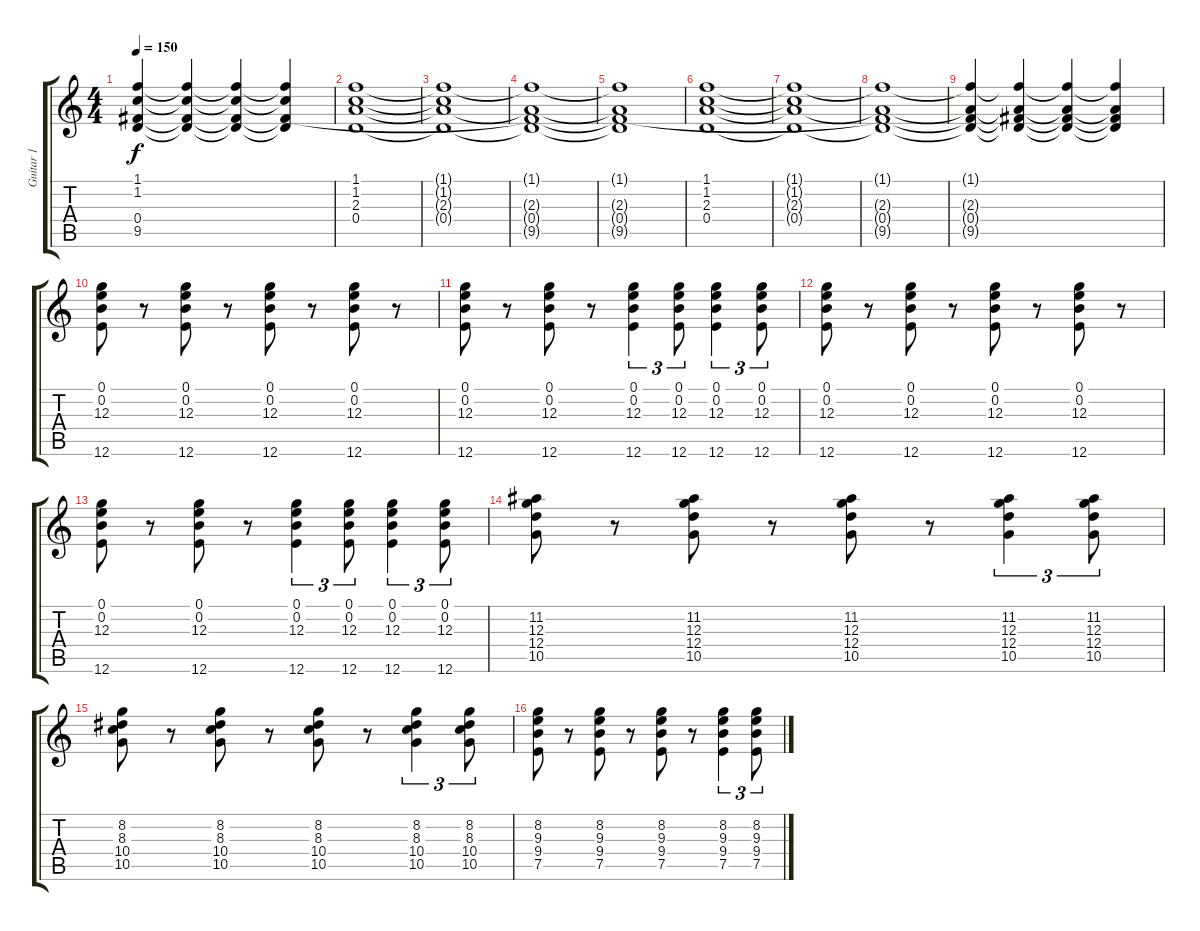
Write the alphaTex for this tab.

\track ("Guitar 1" "Guitar 1") {instrument overdrivenguitar}
\staff {score tabs}
\tuning (E4 B3 G3 D3 A2 E2) {hide}
\ts (4 4)
\tempo 150
\clef g2
\ks c
(1.1{t} 1.2{t} 0.4{t} 9.5{t}).4{dy f} (1.1{t} 1.2{t} 0.4{t} 9.5{t}).4 (1.1{t} 1.2{t} 0.4{t} 9.5{t}).4 (1.1{t} 1.2{t} 0.4{t} 9.5{t}).4 |
(1.1 1.2 2.3 0.4).1{volume 7} |
(1.1{t} 1.2{t} 2.3{t} 0.4{t}).1{volume 5} |
(1.1{t} 2.3{t} 0.4{t} 9.5{t}).1 |
(1.1{t} 2.3{t} 0.4{t} 9.5{t}).1 |
(1.1 1.2 2.3 0.4).1{volume 8} |
(1.1{t} 1.2{t} 2.3{t} 0.4{t}).1{volume 5} |
(1.1{t} 2.3{t} 0.4{t} 9.5{t}).1 |
(1.1{t} 2.3{t} 0.4{t} 9.5{t}).4 (1.1{t} 2.3{t} 0.4{t} 9.5{t}).4 (1.1{t} 2.3{t} 0.4{t} 9.5{t}).4 (1.1{t} 2.3{t} 0.4{t} 9.5{t}).4 |
(0.1 0.2 12.3 12.6).8{volume 11} r.8 (0.1 0.2 12.3 12.6).8 r.8 (0.1 0.2 12.3 12.6).8 r.8 (0.1 0.2 12.3 12.6).8 r.8 |
(0.1 0.2 12.3 12.6).8 r.8 (0.1 0.2 12.3 12.6).8 r.8 (0.1 0.2 12.3 12.6).4{tu (3 2)} (0.1 0.2 12.3 12.6).8{tu (3 2)} (0.1 0.2 12.3 12.6).4{tu (3 2)} (0.1 0.2 12.3 12.6).8{tu (3 2)} |
(0.1 0.2 12.3 12.6).8 r.8 (0.1 0.2 12.3 12.6).8 r.8 (0.1 0.2 12.3 12.6).8 r.8 (0.1 0.2 12.3 12.6).8 r.8 |
(0.1 0.2 12.3 12.6).8 r.8 (0.1 0.2 12.3 12.6).8 r.8 (0.1 0.2 12.3 12.6).4{tu (3 2)} (0.1 0.2 12.3 12.6).8{tu (3 2)} (0.1 0.2 12.3 12.6).4{tu (3 2)} (0.1 0.2 12.3 12.6).8{tu (3 2)} |
(11.2 12.3 12.4 10.5).8 r.8 (11.2 12.3 12.4 10.5).8 r.8 (11.2 12.3 12.4 10.5).8 r.8 (11.2 12.3 12.4 10.5).4{tu (3 2)} (11.2 12.3 12.4 10.5).8{tu (3 2)} |
(8.2 8.3 10.4 10.5).8 r.8 (8.2 8.3 10.4 10.5).8 r.8 (8.2 8.3 10.4 10.5).8 r.8 (8.2 8.3 10.4 10.5).4{tu (3 2)} (8.2 8.3 10.4 10.5).8{tu (3 2)} |
(8.2 9.3 9.4 7.5).8 r.8 (8.2 9.3 9.4 7.5).8 r.8 (8.2 9.3 9.4 7.5).8 r.8 (8.2 9.3 9.4 7.5).4{tu (3 2)} (8.2 9.3 9.4 7.5).8{tu (3 2)}
